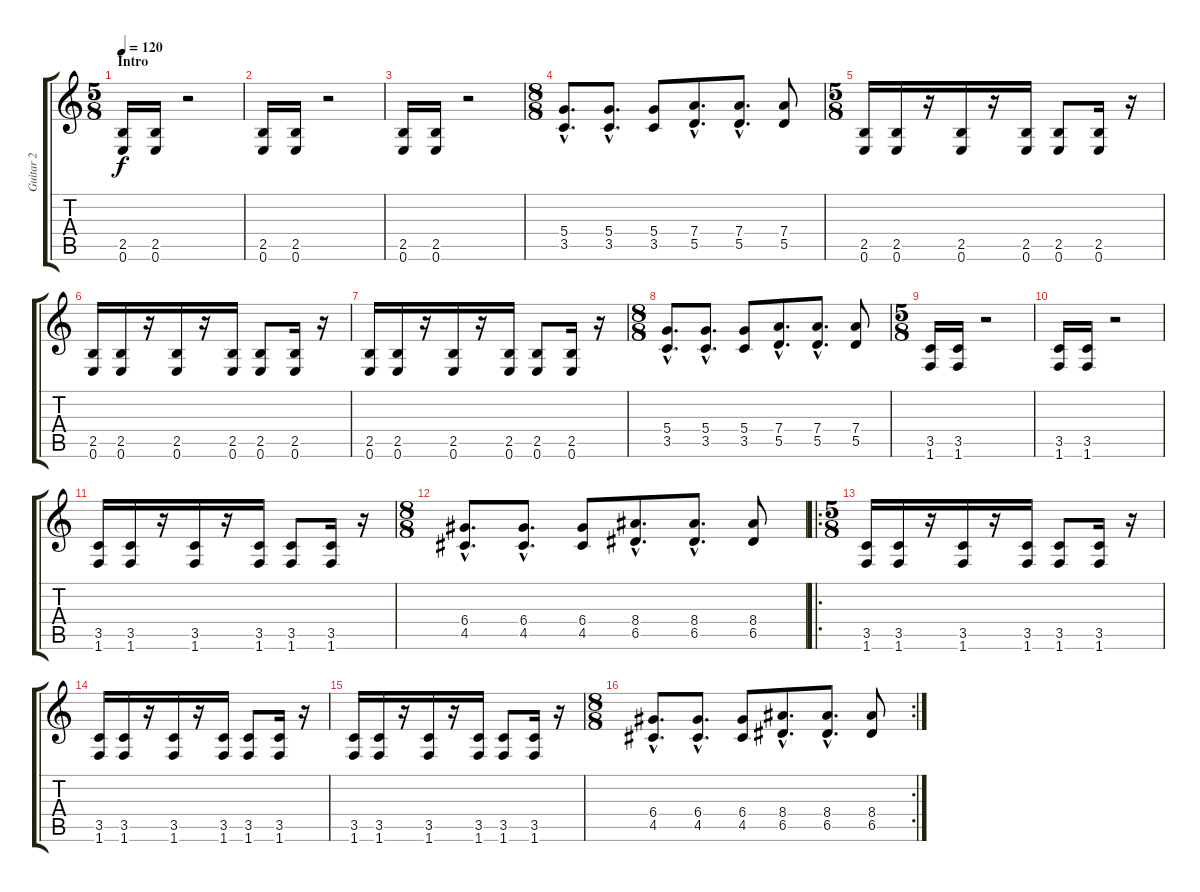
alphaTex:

\track ("Guitar 2" "Guitar 2") {instrument distortionguitar}
\staff {score tabs}
\tuning (E4 B3 G3 D3 A2 E2) {hide}
\ts (5 8)
\section ("" "Intro")
\tempo 120
\clef g2
\ks c
(2.5 0.6).16{dy f instrument distortionguitar} (2.5 0.6).16 r.2 |
(2.5 0.6).16 (2.5 0.6).16 r.2 |
(2.5 0.6).16 (2.5 0.6).16 r.2 |
\ts (8 8)
(5.4{hac} 3.5{hac}).8{d} (5.4{hac} 3.5{hac}).8{d} (5.4 3.5).8 (7.4{hac} 5.5{hac}).8{d} (7.4{hac} 5.5{hac}).8{d} (7.4 5.5).8 |
\ts (5 8)
(2.5 0.6).16 (2.5 0.6).16 r.16 (2.5 0.6).16 r.16 (2.5 0.6).16 (2.5 0.6).8 (2.5 0.6).16 r.16 |
(2.5 0.6).16 (2.5 0.6).16 r.16 (2.5 0.6).16 r.16 (2.5 0.6).16 (2.5 0.6).8 (2.5 0.6).16 r.16 |
(2.5 0.6).16 (2.5 0.6).16 r.16 (2.5 0.6).16 r.16 (2.5 0.6).16 (2.5 0.6).8 (2.5 0.6).16 r.16 |
\ts (8 8)
(5.4{hac} 3.5{hac}).8{d} (5.4{hac} 3.5{hac}).8{d} (5.4 3.5).8 (7.4{hac} 5.5{hac}).8{d} (7.4{hac} 5.5{hac}).8{d} (7.4 5.5).8 |
\ts (5 8)
(3.5 1.6).16 (3.5 1.6).16 r.2 |
(3.5 1.6).16 (3.5 1.6).16 r.2 |
(3.5 1.6).16 (3.5 1.6).16 r.16 (3.5 1.6).16 r.16 (3.5 1.6).16 (3.5 1.6).8 (3.5 1.6).16 r.16 |
\ts (8 8)
(6.4{hac} 4.5{hac}).8{d} (6.4{hac} 4.5{hac}).8{d} (6.4 4.5).8 (8.4{hac} 6.5{hac}).8{d} (8.4{hac} 6.5{hac}).8{d} (8.4 6.5).8 |
\ro
\ts (5 8)
(3.5 1.6).16 (3.5 1.6).16 r.16 (3.5 1.6).16 r.16 (3.5 1.6).16 (3.5 1.6).8 (3.5 1.6).16 r.16 |
(3.5 1.6).16 (3.5 1.6).16 r.16 (3.5 1.6).16 r.16 (3.5 1.6).16 (3.5 1.6).8 (3.5 1.6).16 r.16 |
(3.5 1.6).16 (3.5 1.6).16 r.16 (3.5 1.6).16 r.16 (3.5 1.6).16 (3.5 1.6).8 (3.5 1.6).16 r.16 |
\rc 2
\ts (8 8)
(6.4{hac} 4.5{hac}).8{d} (6.4{hac} 4.5{hac}).8{d} (6.4 4.5).8 (8.4{hac} 6.5{hac}).8{d} (8.4{hac} 6.5{hac}).8{d} (8.4 6.5).8
